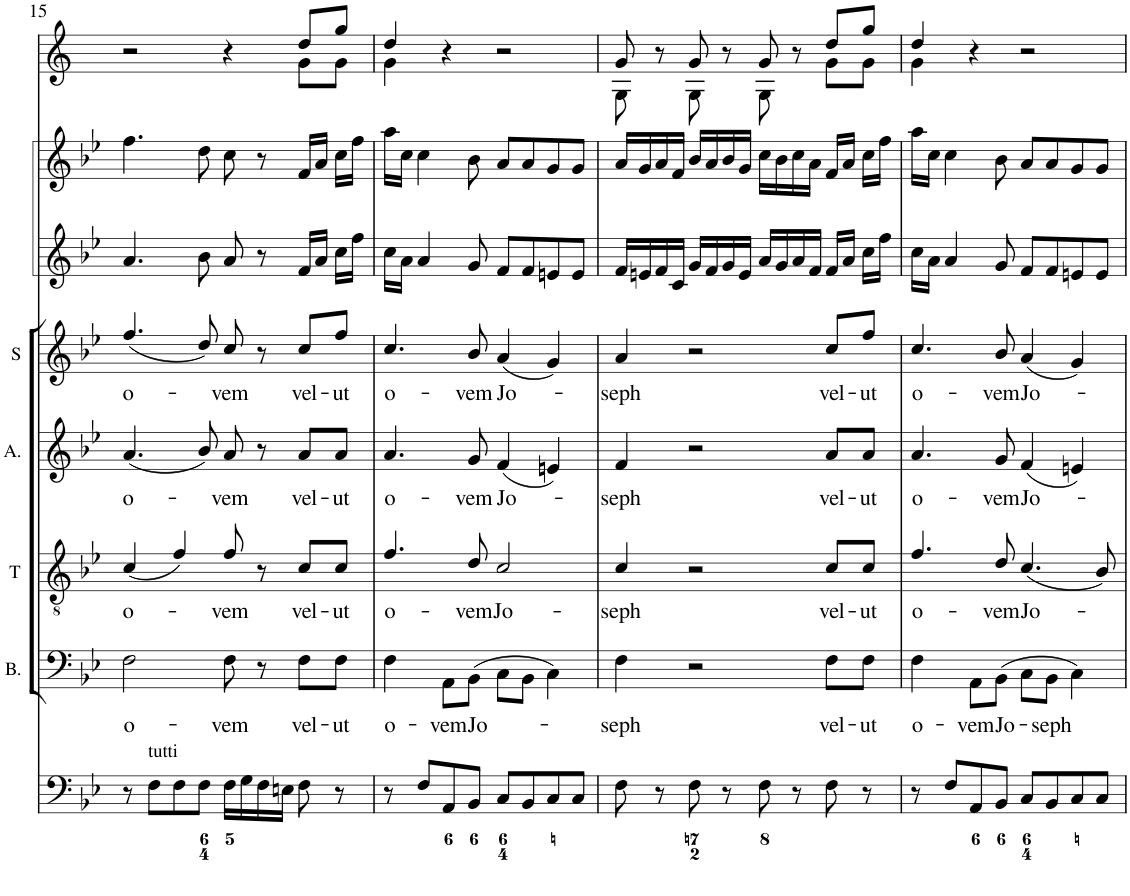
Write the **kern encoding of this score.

**kern	**kern	**text	**kern	**text	**kern	**text	**kern	**text	**kern	**kern	**kern
*part8	*part7	*part7	*part6	*part6	*part5	*part5	*part4	*part4	*part3	*part2	*part1
*staff8	*staff7	*staff7	*staff6	*staff6	*staff5	*staff5	*staff4	*staff4	*staff3	*staff2	*staff1
*I"Organ	*I"Basse	*	*I"Tenor	*	*I"Alto	*	*I"Soprane	*	*I"Violino 2	*I"Violino 1	*I"Clarini in B[b]
*	*I'B.	*	*I'T	*	*I'A.	*	*I'S	*	*I'Vln	*I'Vln	*
!!LO:PB:g=z
*clefF4	*clefF4	*	*clefGv2	*	*clefG2	*	*clefG2	*	*clefG2	*clefG2	*clefG2
*	*	*	*	*	*	*	*	*	*	*	*Trd1c2
*k[b-e-]	*k[b-e-]	*	*k[b-e-]	*	*k[b-e-]	*	*k[b-e-]	*	*k[b-e-]	*k[b-e-]	*k[]
*M4/4	*M4/4	*	*M4/4	*	*M4/4	*	*M4/4	*	*M4/4	*M4/4	*M4/4
*met(c)	*met(c)	*	*met(c)	*	*met(c)	*	*met(c)	*	*met(c)	*met(c)	*met(c)
=15	=15	=15	=15	=15	=15	=15	=15	=15	=15	=15	=15
!	!	!LO:LY:b	!	!LO:LY:b	!	!LO:LY:b	!	!LO:LY:b	!	!	!
*	*	*	*	*	*	*	*	*	*	*	*^
8r	2F\	o-	(4c/	o-	(4.a/	o-	(4.ff/	o-	4.a/	4.ff\	2r	2.ryy
!LO:TX:a:t=tutti	!	!	!	!	!	!	!	!	!	!	!	!
8F\L	.	.	.	.	.	.	.	.	.	.	.	.
8F\	.	.	4f/)	.	.	.	.	.	.	.	.	.
8F\J	.	.	.	.	8b-/)	.	8dd/)	.	8b-\	8dd\	.	.
!	!	!LO:LY:b	!	!LO:LY:b	!	!LO:LY:b	!	!LO:LY:b	!	!	!	!
16F\LL	8F\	-vem	8f/	-vem	8a/	-vem	8cc/	-vem	8a/	8cc\	4r	.
16G\	.	.	.	.	.	.	.	.	.	.	.	.
16F\	8r	.	8r	.	8r	.	8r	.	8r	8r	.	.
16En\JJ	.	.	.	.	.	.	.	.	.	.	.	.
!	!	!LO:LY:b	!	!LO:LY:b	!	!LO:LY:b	!	!LO:LY:b	!	!	!	!
8F\	8F\L	vel-	8c/L	vel-	8a/L	vel-	8cc/L	vel-	16f/LL	16f/LL	8dd/L	8g\L
.	.	.	.	.	.	.	.	.	16a/JJ	16a/JJ	.	.
!	!	!LO:LY:b	!	!LO:LY:b	!	!LO:LY:b	!	!LO:LY:b	!	!	!	!
8r	8F\J	-ut	8c/J	-ut	8a/J	-ut	8ff/J	-ut	16cc\LL	16cc\LL	8gg/J	8g\J
.	.	.	.	.	.	.	.	.	16ff\JJ	16ff\JJ	.	.
=16	=16	=16	=16	=16	=16	=16	=16	=16	=16	=16	=16	=16
!	!	!LO:LY:b	!	!LO:LY:b	!	!LO:LY:b	!	!LO:LY:b	!	!	!	!
8r	4F\	o-	4.f/	o-	4.a/	o-	4.cc/	o-	16cc\LL	16aa\LL	4dd/	4g\
.	.	.	.	.	.	.	.	.	16a\JJ	16cc\JJ	.	.
8F/L	.	.	.	.	.	.	.	.	4a/	4cc\	.	.
!	!	!LO:LY:b	!	!	!	!	!	!	!	!	!	!
8AA/	8AA\L	-vem	.	.	.	.	.	.	.	.	4r	2.ryy
!	!	!LO:LY:b	!	!LO:LY:b	!	!LO:LY:b	!	!LO:LY:b	!	!	!	!
8BB-/J	(8BB-\J	Jo-	8d/	-vem	8g/	-vem	8b-/	-vem	8g/	8b-\	.	.
!	!	!	!	!LO:LY:b	!	!LO:LY:b	!	!LO:LY:b	!	!	!	!
8C/L	8C\L	.	2c/	Jo-	(4f/	Jo-	(4a/	Jo-	8f/L	8a/L	2r	.
8BB-/	8BB-\J	.	.	.	.	.	.	.	8f/	8a/	.	.
8C/	4C\)	.	.	.	4en/)	.	4g/)	.	8en/	8g/	.	.
8C/J	.	.	.	.	.	.	.	.	8e/J	8g/J	.	.
=17	=17	=17	=17	=17	=17	=17	=17	=17	=17	=17	=17	=17
!	!	!LO:LY:b	!	!LO:LY:b	!	!LO:LY:b	!	!LO:LY:b	!	!	!	!
8F\	4F\	-seph	4c/	-seph	4f/	-seph	4a/	-seph	16f/LL	16a/LL	8g/	8G\
.	.	.	.	.	.	.	.	.	16en/	16g/	.	.
8r	.	.	.	.	.	.	.	.	16f/	16a/	8r	8ryy
.	.	.	.	.	.	.	.	.	16c/JJ	16f/JJ	.	.
8F\	2r	.	2r	.	2r	.	2r	.	16g/LL	16b-/LL	8g/	8G\
.	.	.	.	.	.	.	.	.	16f/	16a/	.	.
8r	.	.	.	.	.	.	.	.	16g/	16b-/	8r	8ryy
.	.	.	.	.	.	.	.	.	16e/JJ	16g/JJ	.	.
8F\	.	.	.	.	.	.	.	.	16a/LL	16cc\LL	8g/	8G\
.	.	.	.	.	.	.	.	.	16g/	16b-\	.	.
8r	.	.	.	.	.	.	.	.	16a/	16cc\	8r	8ryy
.	.	.	.	.	.	.	.	.	16f/JJ	16a\JJ	.	.
!	!	!LO:LY:b	!	!LO:LY:b	!	!LO:LY:b	!	!LO:LY:b	!	!	!	!
8F\	8F\L	vel-	8c/L	vel-	8a/L	vel-	8cc/L	vel-	16f/LL	16f/LL	8dd/L	8g\L
.	.	.	.	.	.	.	.	.	16a/JJ	16a/JJ	.	.
!	!	!LO:LY:b	!	!LO:LY:b	!	!LO:LY:b	!	!LO:LY:b	!	!	!	!
8r	8F\J	-ut	8c/J	-ut	8a/J	-ut	8ff/J	-ut	16cc\LL	16cc\LL	8gg/J	8g\J
.	.	.	.	.	.	.	.	.	16ff\JJ	16ff\JJ	.	.
=18	=18	=18	=18	=18	=18	=18	=18	=18	=18	=18	=18	=18
!	!	!LO:LY:b	!	!LO:LY:b	!	!LO:LY:b	!	!LO:LY:b	!	!	!	!
8r	4F\	o-	4.f/	o-	4.a/	o-	4.cc/	o-	16cc\LL	16aa\LL	4dd/	4g\
.	.	.	.	.	.	.	.	.	16a\JJ	16cc\JJ	.	.
8F/L	.	.	.	.	.	.	.	.	4a/	4cc\	.	.
!	!	!LO:LY:b	!	!	!	!	!	!	!	!	!	!
8AA/	8AA\L	-vem	.	.	.	.	.	.	.	.	4r	2.ryy
!	!	!LO:LY:b	!	!LO:LY:b	!	!LO:LY:b	!	!LO:LY:b	!	!	!	!
8BB-/J	(8BB-\J	Jo-	8d/	-vem	8g/	-vem	8b-/	-vem	8g/	8b-\	.	.
!	!	!	!	!LO:LY:b	!	!LO:LY:b	!	!LO:LY:b	!	!	!	!
8C/L	8C\L	.	(4.c/	Jo-	(4f/	Jo-	(4a/	Jo-	8f/L	8a/L	2r	.
!	!	!LO:LY:b	!	!	!	!	!	!	!	!	!	!
8BB-/	8BB-\J	-seph	.	.	.	.	.	.	8f/	8a/	.	.
8C/	4C\)	.	.	.	4en/)	.	4g/)	.	8en/	8g/	.	.
8C/J	.	.	8B-/)	.	.	.	.	.	8e/J	8g/J	.	.
*	*	*	*	*	*	*	*	*	*	*	*v	*v
=	=	=	=	=	=	=	=	=	=	=	=
*-	*-	*-	*-	*-	*-	*-	*-	*-	*-	*-	*-
